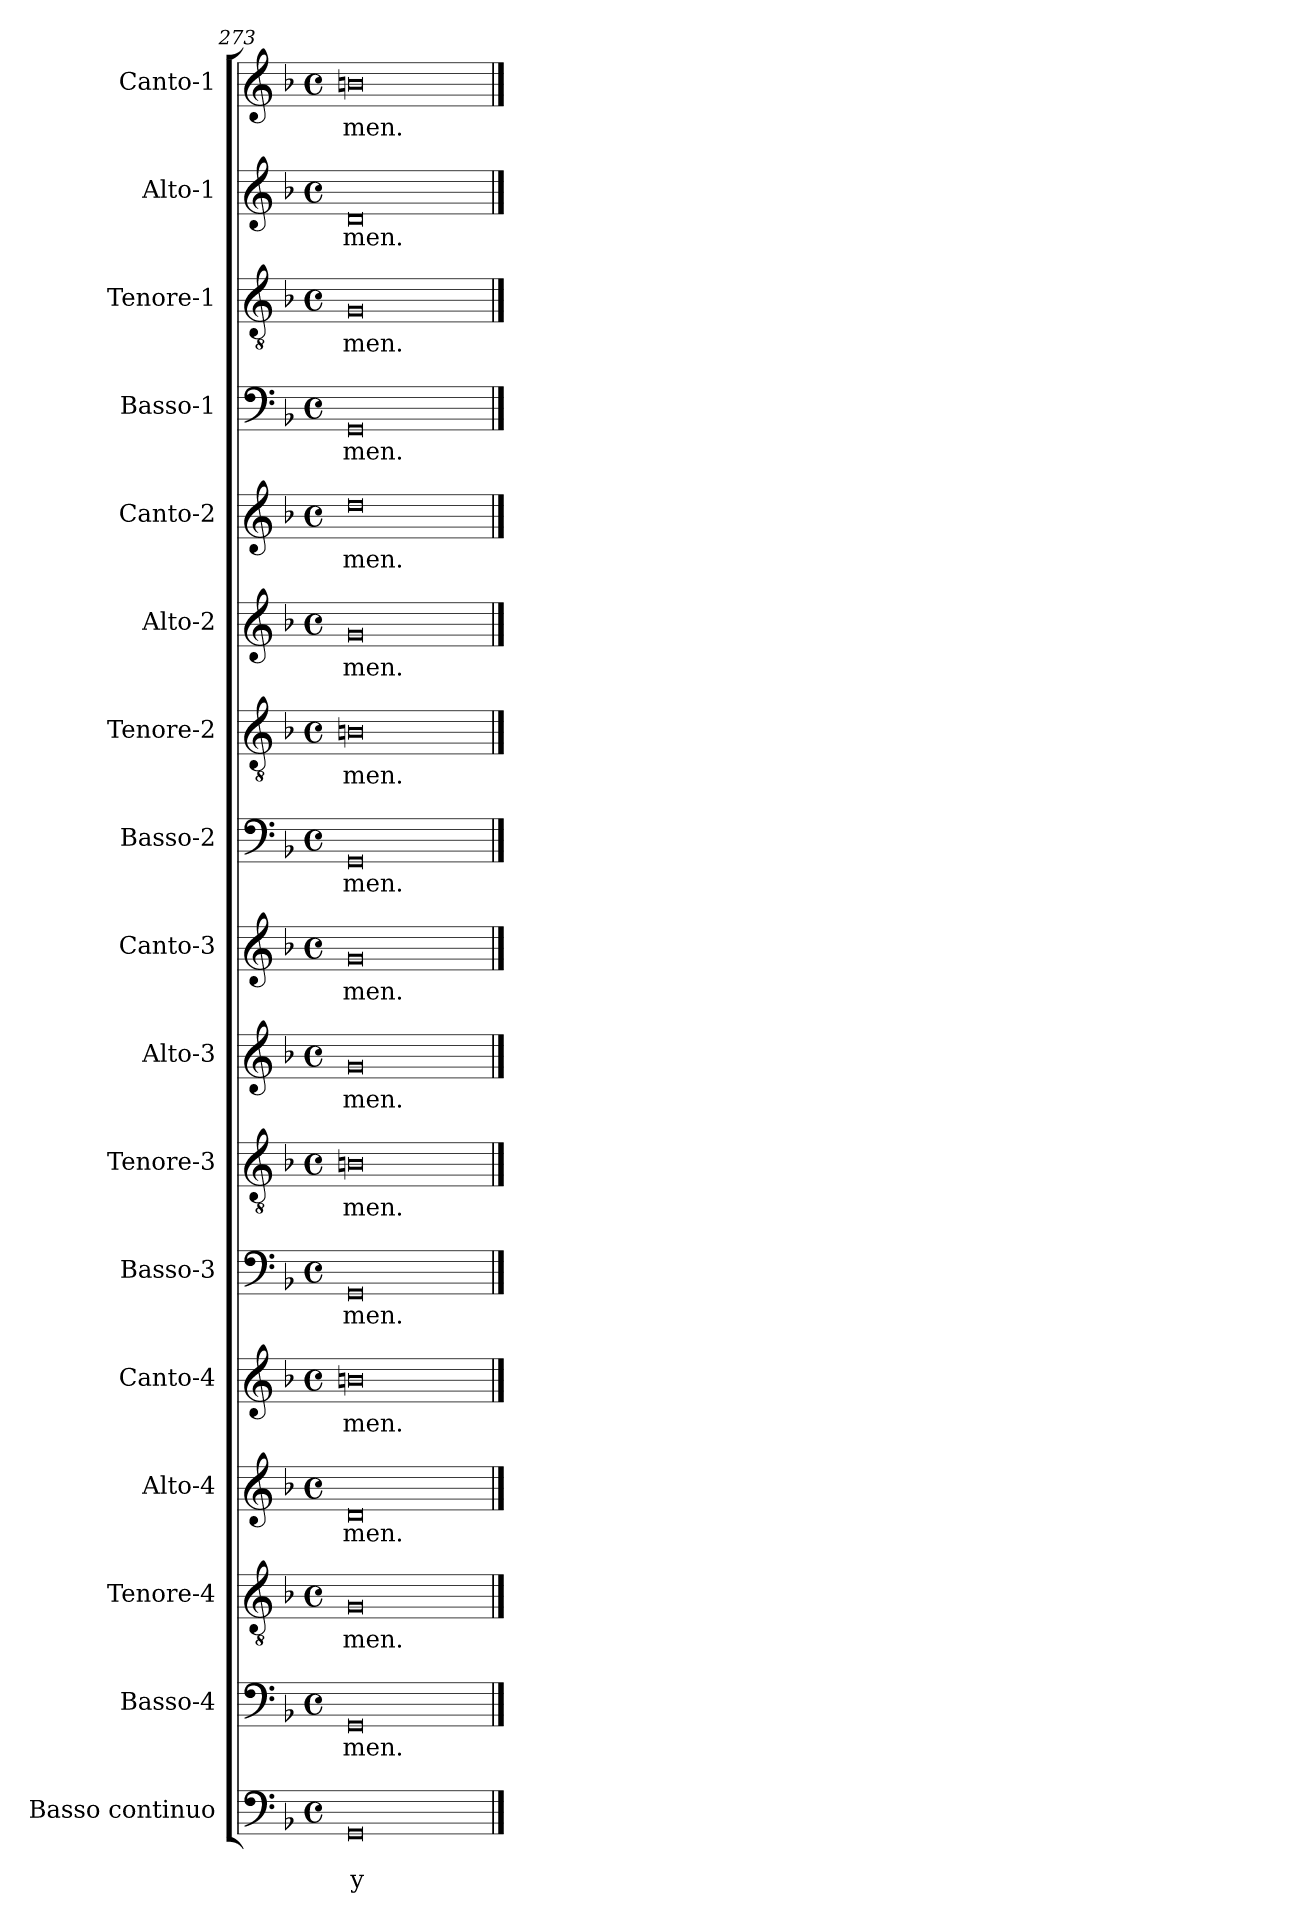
**kern	**text	**text	**kern	**text	**kern	**text	**kern	**text	**kern	**text	**kern	**text	**kern	**text	**kern	**text	**kern	**text	**kern	**text	**kern	**text	**kern	**text	**kern	**text	**kern	**text	**kern	**text	**kern	**text	**kern	**text
*part17	*part17	*part17	*part16	*part16	*part15	*part15	*part14	*part14	*part13	*part13	*part12	*part12	*part11	*part11	*part10	*part10	*part9	*part9	*part8	*part8	*part7	*part7	*part6	*part6	*part5	*part5	*part4	*part4	*part3	*part3	*part2	*part2	*part1	*part1
*staff17	*staff17	*staff17	*staff16	*staff16	*staff15	*staff15	*staff14	*staff14	*staff13	*staff13	*staff12	*staff12	*staff11	*staff11	*staff10	*staff10	*staff9	*staff9	*staff8	*staff8	*staff7	*staff7	*staff6	*staff6	*staff5	*staff5	*staff4	*staff4	*staff3	*staff3	*staff2	*staff2	*staff1	*staff1
*I"Basso continuo	*	*	*I"Basso-4	*	*I"Tenore-4	*	*I"Alto-4	*	*I"Canto-4	*	*I"Basso-3	*	*I"Tenore-3	*	*I"Alto-3	*	*I"Canto-3	*	*I"Basso-2	*	*I"Tenore-2	*	*I"Alto-2	*	*I"Canto-2	*	*I"Basso-1	*	*I"Tenore-1	*	*I"Alto-1	*	*I"Canto-1	*
*I'BC	*	*	*I'B4	*	*I'T4	*	*I'A4	*	*I'C4	*	*I'B3	*	*I'T3	*	*I'A3	*	*I'C3	*	*I'B2	*	*I'T2	*	*I'A2	*	*I'C2	*	*I'B1	*	*I'T1	*	*I'A1	*	*I'C1	*
*clefF4	*	*	*clefF4	*	*clefGv2	*	*clefG2	*	*clefG2	*	*clefF4	*	*clefGv2	*	*clefG2	*	*clefG2	*	*clefF4	*	*clefGv2	*	*clefG2	*	*clefG2	*	*clefF4	*	*clefGv2	*	*clefG2	*	*clefG2	*
*k[b-]	*	*	*k[b-]	*	*k[b-]	*	*k[b-]	*	*k[b-]	*	*k[b-]	*	*k[b-]	*	*k[b-]	*	*k[b-]	*	*k[b-]	*	*k[b-]	*	*k[b-]	*	*k[b-]	*	*k[b-]	*	*k[b-]	*	*k[b-]	*	*k[b-]	*
*F:	*	*	*F:	*	*F:	*	*F:	*	*F:	*	*F:	*	*F:	*	*F:	*	*F:	*	*F:	*	*F:	*	*F:	*	*F:	*	*F:	*	*F:	*	*F:	*	*F:	*
*M4/4	*	*	*M4/4	*	*M4/4	*	*M4/4	*	*M4/4	*	*M4/4	*	*M4/4	*	*M4/4	*	*M4/4	*	*M4/4	*	*M4/4	*	*M4/4	*	*M4/4	*	*M4/4	*	*M4/4	*	*M4/4	*	*M4/4	*
*met(c)	*	*	*met(c)	*	*met(c)	*	*met(c)	*	*met(c)	*	*met(c)	*	*met(c)	*	*met(c)	*	*met(c)	*	*met(c)	*	*met(c)	*	*met(c)	*	*met(c)	*	*met(c)	*	*met(c)	*	*met(c)	*	*met(c)	*
=273	=273	=273	=273	=273	=273	=273	=273	=273	=273	=273	=273	=273	=273	=273	=273	=273	=273	=273	=273	=273	=273	=273	=273	=273	=273	=273	=273	=273	=273	=273	=273	=273	=273	=273
!	!	!LO:LY:b	!	!	!	!	!	!	!	!	!	!	!	!	!	!	!	!	!	!	!	!	!	!	!	!	!	!	!	!	!	!	!	!
!	!	!	!	!LO:LY:b	!	!	!	!	!	!	!	!	!	!	!	!	!	!	!	!	!	!	!	!	!	!	!	!	!	!	!	!	!	!
!	!	!	!	!	!	!LO:LY:b	!	!	!	!	!	!	!	!	!	!	!	!	!	!	!	!	!	!	!	!	!	!	!	!	!	!	!	!
!	!	!	!	!	!	!	!	!LO:LY:b	!	!	!	!	!	!	!	!	!	!	!	!	!	!	!	!	!	!	!	!	!	!	!	!	!	!
!	!	!	!	!	!	!	!	!	!	!LO:LY:b	!	!	!	!	!	!	!	!	!	!	!	!	!	!	!	!	!	!	!	!	!	!	!	!
!	!	!	!	!	!	!	!	!	!	!	!	!LO:LY:b	!	!	!	!	!	!	!	!	!	!	!	!	!	!	!	!	!	!	!	!	!	!
!	!	!	!	!	!	!	!	!	!	!	!	!	!	!LO:LY:b	!	!	!	!	!	!	!	!	!	!	!	!	!	!	!	!	!	!	!	!
!	!	!	!	!	!	!	!	!	!	!	!	!	!	!	!	!LO:LY:b	!	!	!	!	!	!	!	!	!	!	!	!	!	!	!	!	!	!
!	!	!	!	!	!	!	!	!	!	!	!	!	!	!	!	!	!	!LO:LY:b	!	!	!	!	!	!	!	!	!	!	!	!	!	!	!	!
!	!	!	!	!	!	!	!	!	!	!	!	!	!	!	!	!	!	!	!	!LO:LY:b	!	!	!	!	!	!	!	!	!	!	!	!	!	!
!	!	!	!	!	!	!	!	!	!	!	!	!	!	!	!	!	!	!	!	!	!	!LO:LY:b	!	!	!	!	!	!	!	!	!	!	!	!
!	!	!	!	!	!	!	!	!	!	!	!	!	!	!	!	!	!	!	!	!	!	!	!	!LO:LY:b	!	!	!	!	!	!	!	!	!	!
!	!	!	!	!	!	!	!	!	!	!	!	!	!	!	!	!	!	!	!	!	!	!	!	!	!	!LO:LY:b	!	!	!	!	!	!	!	!
!	!	!	!	!	!	!	!	!	!	!	!	!	!	!	!	!	!	!	!	!	!	!	!	!	!	!	!	!LO:LY:b	!	!	!	!	!	!
!	!	!	!	!	!	!	!	!	!	!	!	!	!	!	!	!	!	!	!	!	!	!	!	!	!	!	!	!	!	!LO:LY:b	!	!	!	!
!	!	!	!	!	!	!	!	!	!	!	!	!	!	!	!	!	!	!	!	!	!	!	!	!	!	!	!	!	!	!	!	!LO:LY:b	!	!
!	!	!	!	!	!	!	!	!	!	!	!	!	!	!	!	!	!	!	!	!	!	!	!	!	!	!	!	!	!	!	!	!	!	!LO:LY:b
0GG	.	y	0GG	-men.	0G	-men.	0d	-men.	0bn	-men.	0GG	-men.	0Bn	-men.	0g	-men.	0g	-men.	0GG	-men.	0Bn	-men.	0g	-men.	0dd	-men.	0GG	-men.	0G	-men.	0d	-men.	0bn	-men.
==	==	==	==	==	==	==	==	==	==	==	==	==	==	==	==	==	==	==	==	==	==	==	==	==	==	==	==	==	==	==	==	==	==	==
*-	*-	*-	*-	*-	*-	*-	*-	*-	*-	*-	*-	*-	*-	*-	*-	*-	*-	*-	*-	*-	*-	*-	*-	*-	*-	*-	*-	*-	*-	*-	*-	*-	*-	*-
